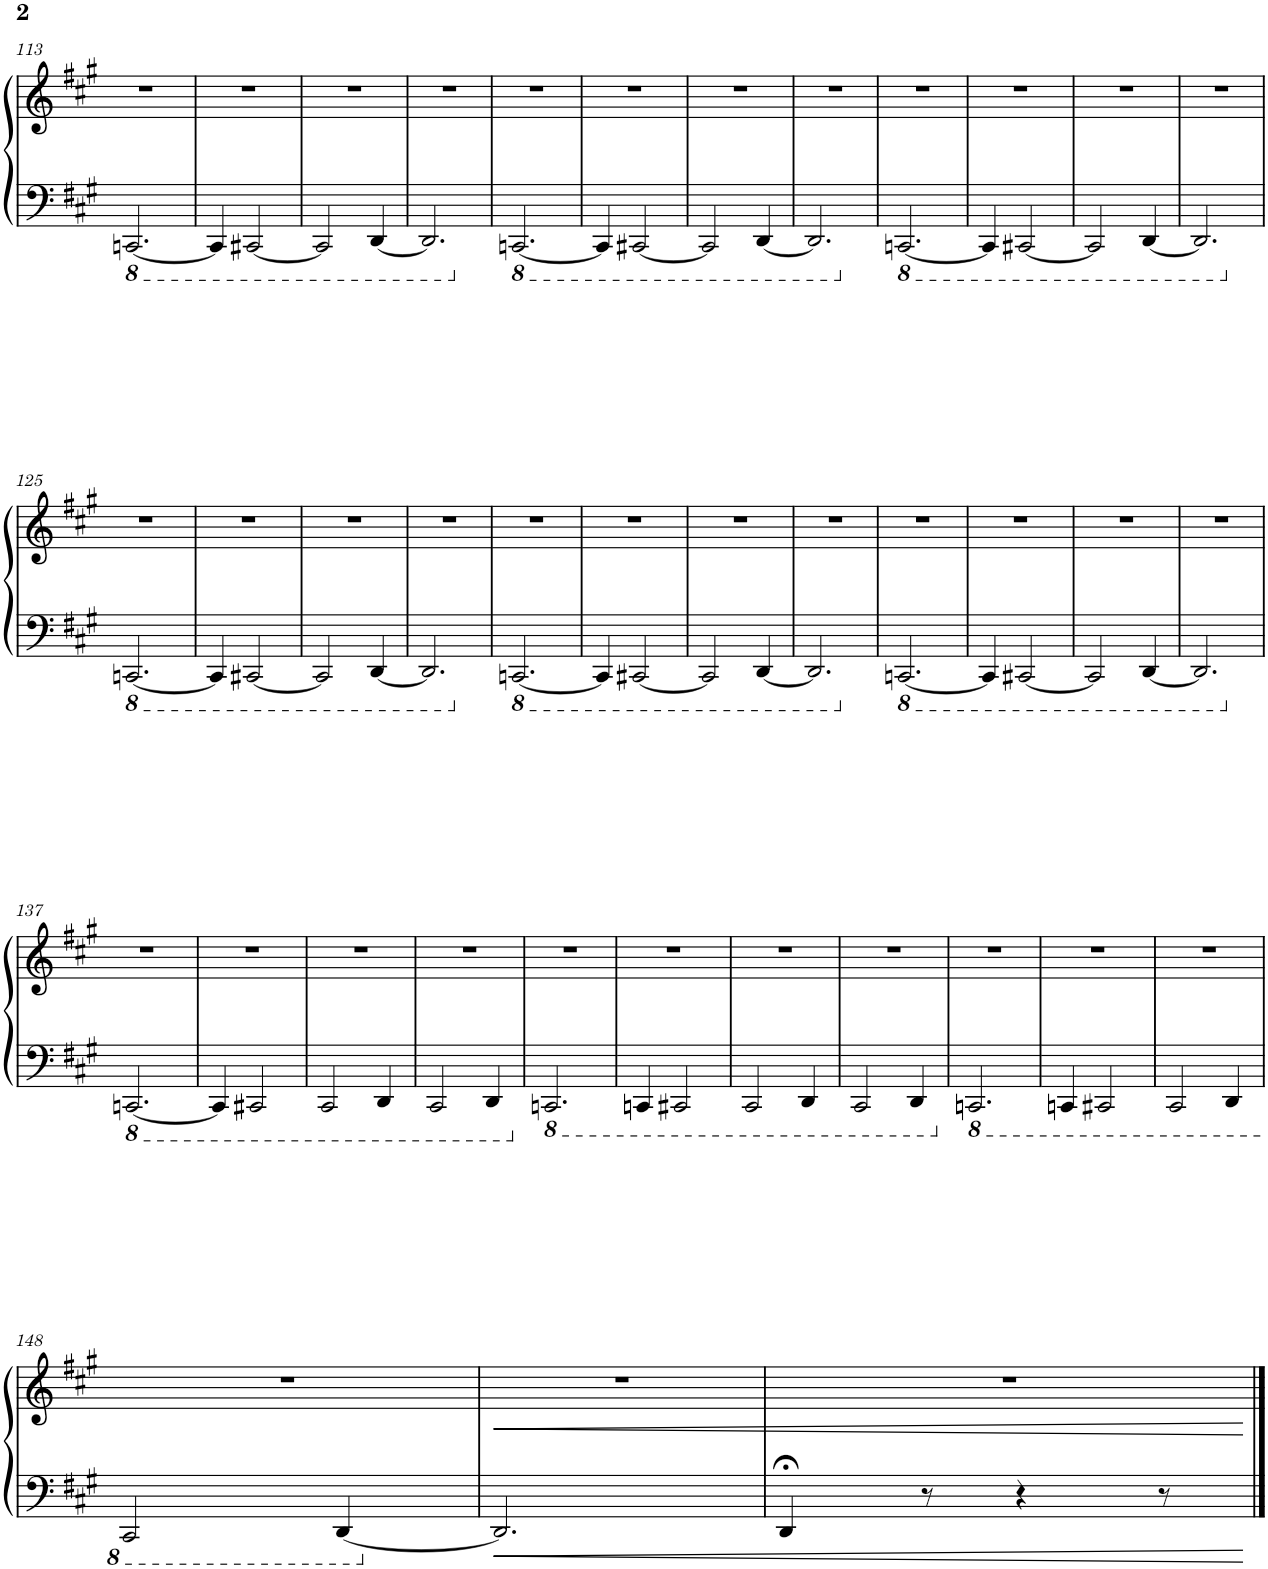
**kern	**kern	**dynam
*part1	*part1	*part1
*staff2	*staff1	*staff1/2
*I"Saw Synthesizer	*	*
*I'Synth.	*	*
!!LO:PB:g=z
*clefF4	*clefG2	*
*k[f#c#g#]	*k[f#c#g#]	*
*M6/8	*M6/8	*
*8ba	*	*
=113	=113	=113
[2.CCCn/	2.r	.
=114	=114	=114
4CCC/]	2.r	.
[2CCC#X/	.	.
=115	=115	=115
2CCC#/]	2.r	.
[4DDD/	.	.
=116	=116	=116
2.DDD/]	2.r	.
=117	=117	=117
*X8ba	*	*
*8ba	*	*
[2.CCCn/	2.r	.
=118	=118	=118
4CCC/]	2.r	.
[2CCC#X/	.	.
=119	=119	=119
2CCC#/]	2.r	.
[4DDD/	.	.
=120	=120	=120
2.DDD/]	2.r	.
=121	=121	=121
*X8ba	*	*
*8ba	*	*
[2.CCCn/	2.r	.
=122	=122	=122
4CCC/]	2.r	.
[2CCC#X/	.	.
=123	=123	=123
2CCC#/]	2.r	.
[4DDD/	.	.
=124	=124	=124
2.DDD/]	2.r	.
!!LO:LB:g=z
=125	=125	=125
*X8ba	*	*
*8ba	*	*
[2.CCCn/	2.r	.
=126	=126	=126
4CCC/]	2.r	.
[2CCC#X/	.	.
=127	=127	=127
2CCC#/]	2.r	.
[4DDD/	.	.
=128	=128	=128
2.DDD/]	2.r	.
=129	=129	=129
*X8ba	*	*
*8ba	*	*
[2.CCCn/	2.r	.
=130	=130	=130
4CCC/]	2.r	.
[2CCC#X/	.	.
=131	=131	=131
2CCC#/]	2.r	.
[4DDD/	.	.
=132	=132	=132
2.DDD/]	2.r	.
=133	=133	=133
*X8ba	*	*
*8ba	*	*
[2.CCCn/	2.r	.
=134	=134	=134
4CCC/]	2.r	.
[2CCC#X/	.	.
=135	=135	=135
2CCC#/]	2.r	.
[4DDD/	.	.
=136	=136	=136
2.DDD/]	2.r	.
!!LO:LB:g=z
=137	=137	=137
*X8ba	*	*
*8ba	*	*
[2.CCCn/	2.r	.
=138	=138	=138
4CCC/]	2.r	.
2CCC#X/	.	.
=139	=139	=139
2CCC#/	2.r	.
4DDD/	.	.
=140	=140	=140
2CCC#/	2.r	.
4DDD/	.	.
=141	=141	=141
*X8ba	*	*
*8ba	*	*
2.CCCn/	2.r	.
=142	=142	=142
4CCCn/	2.r	.
2CCC#X/	.	.
=143	=143	=143
2CCC#/	2.r	.
4DDD/	.	.
=144	=144	=144
2CCC#/	2.r	.
4DDD/	.	.
=145	=145	=145
*X8ba	*	*
*8ba	*	*
2.CCCn/	2.r	.
=146	=146	=146
4CCCn/	2.r	.
2CCC#X/	.	.
=147	=147	=147
2CCC#/	2.r	.
4DDD/	.	.
!!LO:LB:g=z
=148	=148	=148
2CCC#/	2.r	.
[4DDD/	.	.
=149	=149	=149
*X8ba	*	*
!	!	!LO:HP:b
2.DD/]	2.r	<
=150	=150	=150
4DD;</	2.r	.
8r	.	.
4r	.	.
8r	.	.
.	.	[
==	==	==
*-	*-	*-
